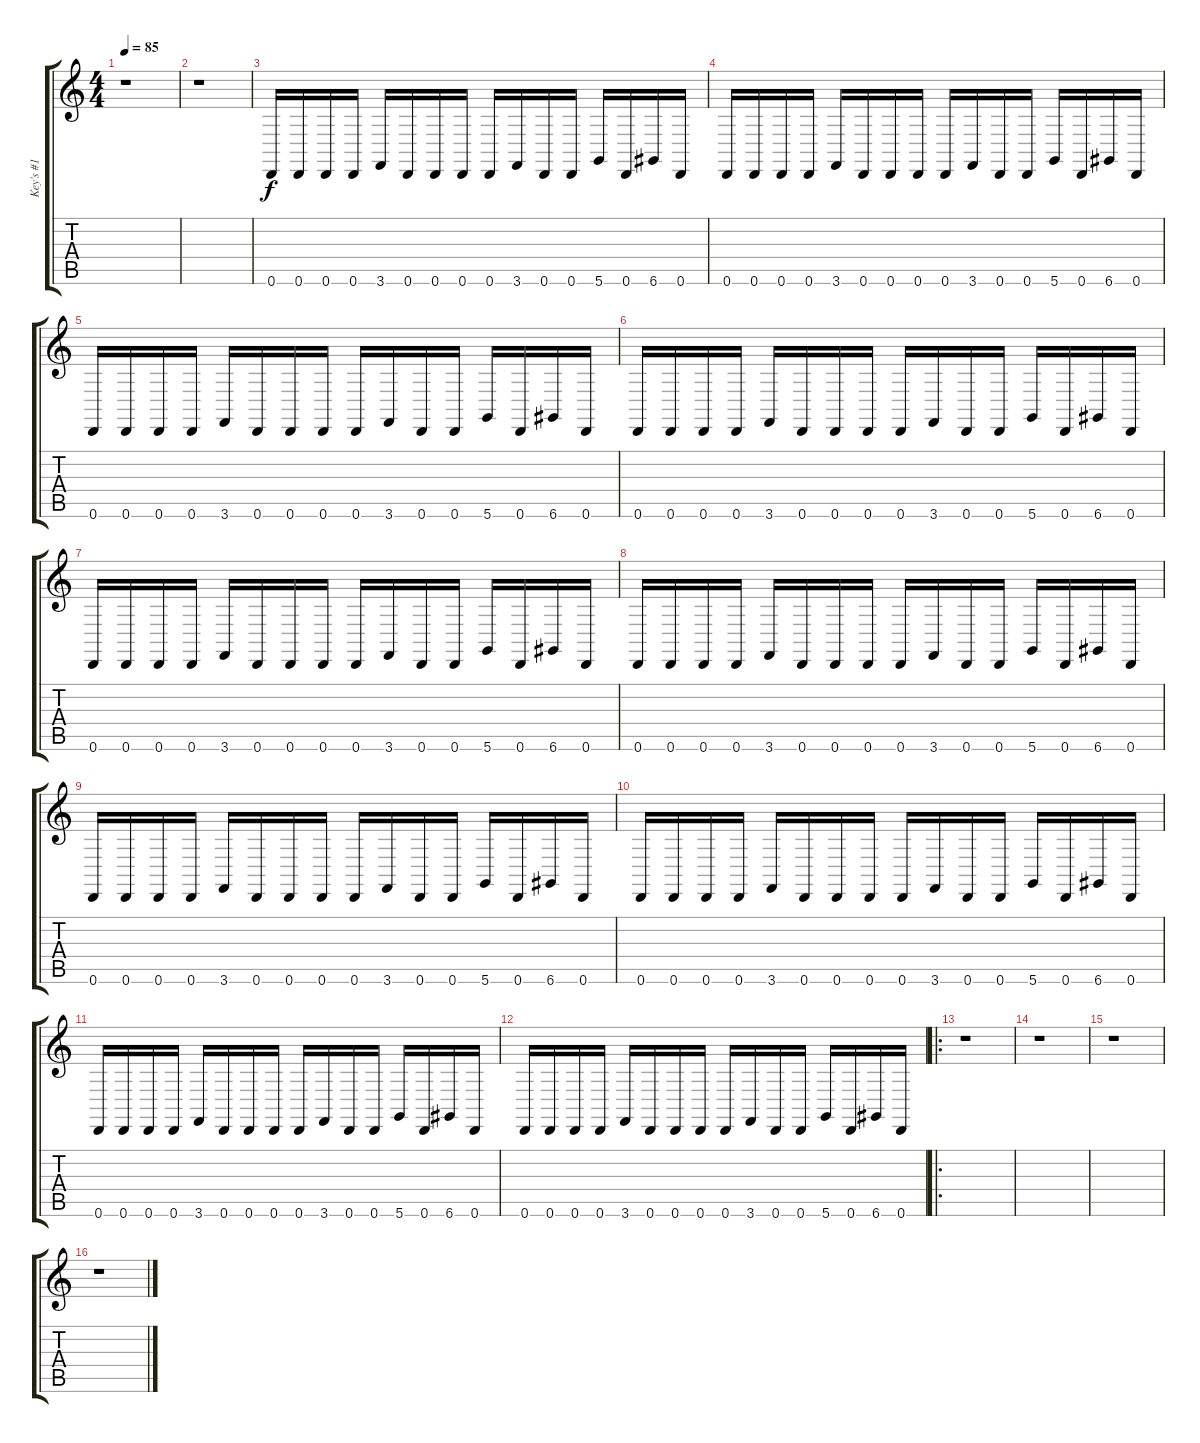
\track ("Key's #1" "Key's #1") {instrument synthbrass2}
\staff {score tabs}
\tuning (E4 B3 G3 D3 A2 D2) {hide}
\ts (4 4)
\tempo 85
\clef g2
\ks c
r.1{dy f} |
r.1 |
0.6.16 0.6.16 0.6.16 0.6.16 3.6.16 0.6.16 0.6.16 0.6.16 0.6.16 3.6.16 0.6.16 0.6.16 5.6.16 0.6.16 6.6.16 0.6.16 |
0.6.16 0.6.16 0.6.16 0.6.16 3.6.16 0.6.16 0.6.16 0.6.16 0.6.16 3.6.16 0.6.16 0.6.16 5.6.16 0.6.16 6.6.16 0.6.16 |
0.6.16 0.6.16 0.6.16 0.6.16 3.6.16 0.6.16 0.6.16 0.6.16 0.6.16 3.6.16 0.6.16 0.6.16 5.6.16 0.6.16 6.6.16 0.6.16 |
0.6.16 0.6.16 0.6.16 0.6.16 3.6.16 0.6.16 0.6.16 0.6.16 0.6.16 3.6.16 0.6.16 0.6.16 5.6.16 0.6.16 6.6.16 0.6.16 |
0.6.16 0.6.16 0.6.16 0.6.16 3.6.16 0.6.16 0.6.16 0.6.16 0.6.16 3.6.16 0.6.16 0.6.16 5.6.16 0.6.16 6.6.16 0.6.16 |
0.6.16 0.6.16 0.6.16 0.6.16 3.6.16 0.6.16 0.6.16 0.6.16 0.6.16 3.6.16 0.6.16 0.6.16 5.6.16 0.6.16 6.6.16 0.6.16 |
0.6.16 0.6.16 0.6.16 0.6.16 3.6.16 0.6.16 0.6.16 0.6.16 0.6.16 3.6.16 0.6.16 0.6.16 5.6.16 0.6.16 6.6.16 0.6.16 |
0.6.16 0.6.16 0.6.16 0.6.16 3.6.16 0.6.16 0.6.16 0.6.16 0.6.16 3.6.16 0.6.16 0.6.16 5.6.16 0.6.16 6.6.16 0.6.16 |
0.6.16 0.6.16 0.6.16 0.6.16 3.6.16 0.6.16 0.6.16 0.6.16 0.6.16 3.6.16 0.6.16 0.6.16 5.6.16 0.6.16 6.6.16 0.6.16 |
0.6.16 0.6.16 0.6.16 0.6.16 3.6.16 0.6.16 0.6.16 0.6.16 0.6.16 3.6.16 0.6.16 0.6.16 5.6.16 0.6.16 6.6.16 0.6.16 |
\ro
r.1 |
r.1 |
r.1 |
r.1
